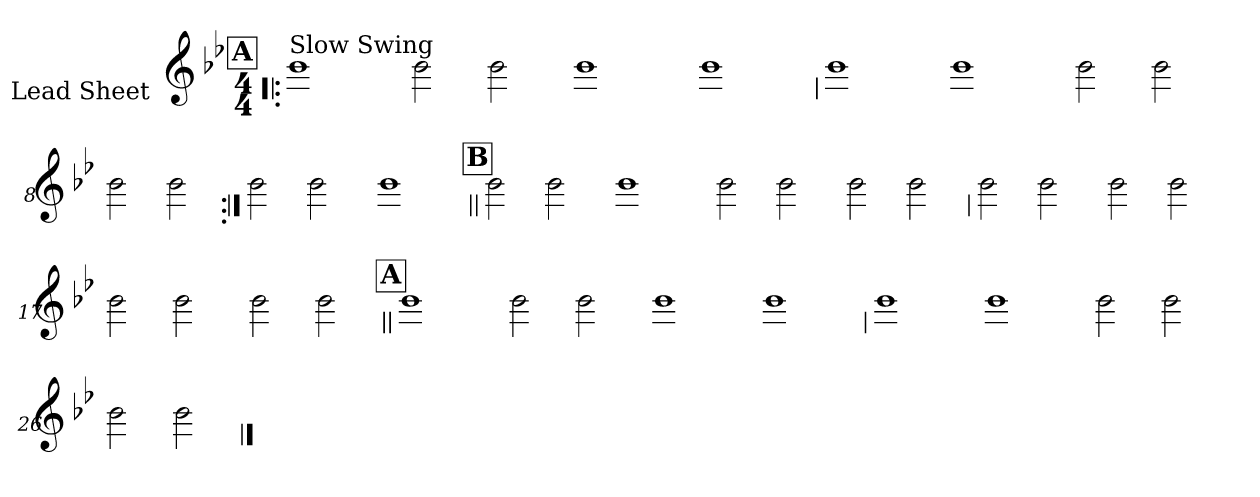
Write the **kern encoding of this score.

**kern
*part1
*staff1
*I"Lead Sheet
*stria0
*clefG2
*k[b-e-]
*B-:
*M4/4
!!LO:REH:place=s1:a:t=A
=1!|:
!LO:TX:a:t=Slow Swing
1b-
=2-
2b-
2b-
=3-
1b-
=4-
1b-
!!LO:LB:g=z
=5
1b-
=6-
1b-
=7-
2b-
2b-
=8-
2b-
2b-
!!LO:LB:g=z
=9:|!
2b-
2b-
=10-
1b-
!!LO:LB:g=z
!!LO:REH:place=s1:a:t=B
=11||
2b-
2b-
=12-
1b-
=13-
2b-
2b-
=14-
2b-
2b-
!!LO:LB:g=z
=15
2b-
2b-
=16-
2b-
2b-
=17-
2b-
2b-
=18-
2b-
2b-
!!LO:LB:g=z
!!LO:REH:place=s1:a:t=A
=19||
1b-
=20-
2b-
2b-
=21-
1b-
=22-
1b-
!!LO:LB:g=z
=23
1b-
=24-
1b-
=25-
2b-
2b-
=26-
2b-
2b-
==
*-
